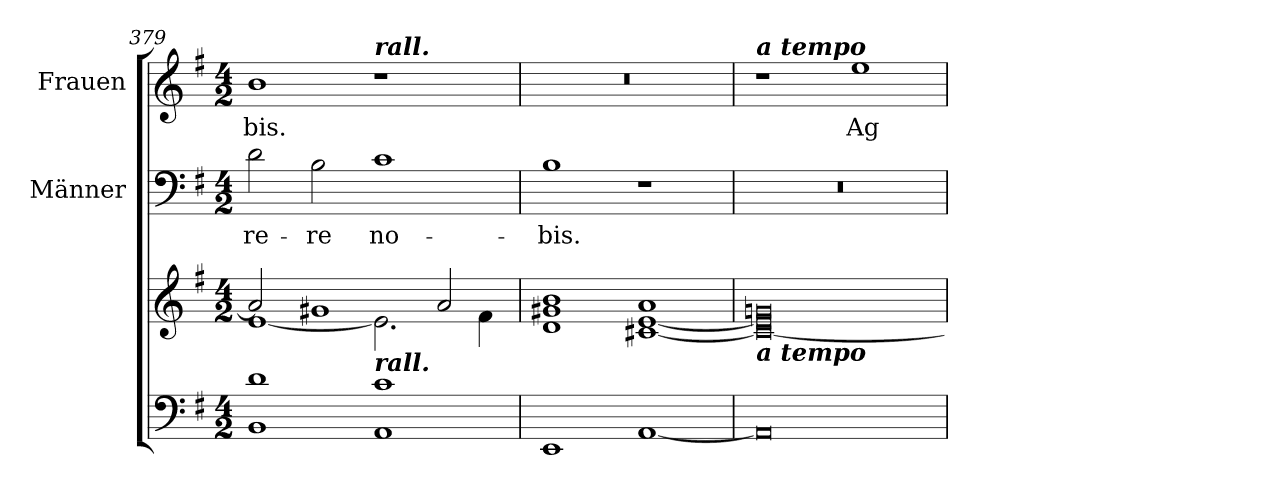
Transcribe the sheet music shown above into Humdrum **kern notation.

**kern	**kern	**kern	**text	**kern	**text
*part3	*part3	*part2	*part2	*part1	*part1
*staff4	*staff3	*staff2	*staff2	*staff1	*staff1
*	*	*I"Männer	*	*I"Frauen	*
*clefF4	*clefG2	*clefF4	*	*clefG2	*
*k[f#]	*k[f#]	*k[f#]	*	*k[f#]	*
*G:	*G:	*G:	*	*G:	*
*M4/2	*M4/2	*M4/2	*	*M4/2	*
=379	=379	=379	=379	=379	=379
*^	*^	*	*	*	*
!	!	!	!	!	!LO:LY:b	!	!LO:LY:b
1d	1BB	2a/]	[<1e	2d\	-re-	1b	-bis.
!	!	!	!	!	!LO:LY:b	!	!
.	.	1g#X	.	2B\	-re	.	.
!	!	!	!	!	!	!LO:TX:a:Bi:t=rall.	!
!LO:TX:a:Bi:t=rall.	!	!	!	!	!	!	!
!	!	!	!	!	!LO:LY:b	!	!
1c	1AA	.	2.e\]	1c	no-	1r	.
.	.	2a/	.	.	.	.	.
.	.	.	4f#\	.	.	.	.
*v	*v	*	*	*	*	*	*
=380	=380	=380	=380	=380	=380	=380
!	!	!	!	!LO:LY:b	!	!
*	*v	*v	*	*	*	*
1EE	1d 1g#X 1b	1B	-bis.	0r	.
[1AA	[1c#X [1e 1a	1r	.	.	.
=381	=381	=381	=381	=381	=381
!	!	!	!	!LO:TX:a:Bi:t=a tempo	!
!	!LO:TX:b:Bi:t=a tempo	!	!	!	!
0AA]	0c#_ 0e] 0gn	0r	.	1r	.
!	!	!	!	!	!LO:LY:b
.	.	.	.	1ee	Ag-
=	=	=	=	=	=
*-	*-	*-	*-	*-	*-
